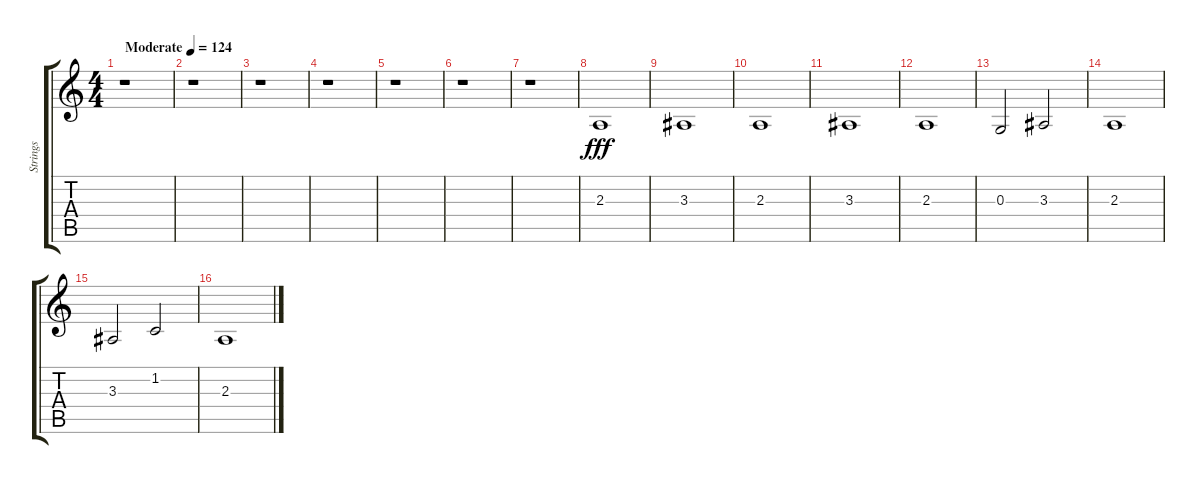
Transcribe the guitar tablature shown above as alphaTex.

\track ("Strings" "Strings") {instrument stringensemble1}
\staff {score tabs}
\tuning (E4 B3 G3 D3 A2 E2) {hide}
\ts (4 4)
\tempo (124 "Moderate")
\clef g2
\ks c
r.1{dy fff instrument stringensemble1} |
r.1 |
r.1 |
r.1 |
r.1 |
r.1 |
r.1 |
2.3.1{volume 8} |
3.3.1 |
2.3.1 |
3.3.1 |
2.3.1 |
0.3.2 3.3.2 |
2.3.1 |
3.3.2 1.2.2 |
2.3.1
